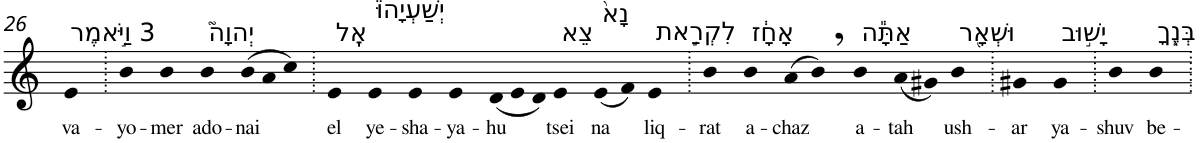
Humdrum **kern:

**kern	**text
*part1	*part1
*staff1	*staff1
*I"Piano	*
*I'Pno	*
!!LO:PB:g=z
*clefG2	*
*k[]	*
=26	=26
!LO:TX:a:t=3 וַיֹּ֣אמֶר	!
!	!LO:LY:b
4e	va-
=27.	=27.
!	!LO:LY:b
4b	-yo-
!	!LO:LY:b
4b	-mer
!LO:TX:a:t=יְהוָה֮	!
!	!LO:LY:b
4b	ado-
!	!LO:LY:b
(12b	-nai
12a	.
12cc)	.
=28.	=28.
!LO:TX:a:t=אֶֽל	!
!	!LO:LY:b
4e	el
!LO:TX:a:t=יְשַׁעְיָהוּ֒	!
!	!LO:LY:b
4e	ye-
!	!LO:LY:b
4e	-sha-
!	!LO:LY:b
4e	-ya-
!	!LO:LY:b
(12d	-hu
12e	.
12d)	.
!LO:TX:a:t=צֵא	!
!	!LO:LY:b
4e	tsei
!LO:TX:a:t=נָא֙	!
!	!LO:LY:b
(8e	na
8f)	.
!LO:TX:a:t=לִקְרַ֣את	!
!	!LO:LY:b
4e	liq-
=29.	=29.
!	!LO:LY:b
4b	-rat
!LO:TX:a:t=אָחָ֔ז	!
!	!LO:LY:b
4b	a-
!	!LO:LY:b
(8a	-chaz
8b,)	.
!LO:TX:a:t=אַתָּ֕ה	!
!	!LO:LY:b
4b	a-
!	!LO:LY:b
(8a	-tah
8g#X)	.
!LO:TX:a:t=וּשְׁאָ֖ר	!
!	!LO:LY:b
4b	ush-
=30.	=30.
!	!LO:LY:b
4g#X	-ar
!LO:TX:a:t=יָשׁ֣וּב	!
!	!LO:LY:b
4g#	ya-
=31.	=31.
!	!LO:LY:b
4b	-shuv
!LO:TX:a:t=בְּנֶ֑ךָ	!
!	!LO:LY:b
4b	be-
=.	=.
*-	*-
